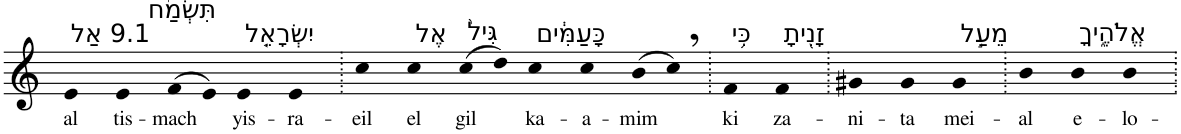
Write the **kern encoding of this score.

**kern	**text
*part1	*part1
*staff1	*staff1
*I"Piano	*
*I'Pno	*
*clefG2	*
*k[]	*
=1	=1
!LO:TX:a:t=9.1 אַל	!
!	!LO:LY:b
4e	al
!LO:TX:a:t=תִּשְׂמַ֨ח	!
!	!LO:LY:b
4e	tis-
!	!LO:LY:b
(>8f	-mach
8e)	.
!LO:TX:a:t=יִשְׂרָאֵ֤ל	!
!	!LO:LY:b
4e	yis-
!	!LO:LY:b
4e	-ra-
=2.	=2.
!	!LO:LY:b
4cc	-eil
!LO:TX:a:t=אֶל	!
!	!LO:LY:b
4cc	el
!LO:TX:a:t=גִּיל֙	!
!	!LO:LY:b
(>8cc	gil
8dd)	.
!LO:TX:a:t=כָּעַמִּ֔ים	!
!	!LO:LY:b
4cc	ka-
!	!LO:LY:b
4cc	-a-
!	!LO:LY:b
(>8b	-mim
8cc,)	.
=3.	=3.
!LO:TX:a:t=כִּ֥י	!
!	!LO:LY:b
4f	ki
!LO:TX:a:t=זָנִ֖יתָ	!
!	!LO:LY:b
4f	za-
=4.	=4.
!	!LO:LY:b
4g#X	-ni-
!	!LO:LY:b
4g#	-ta
!LO:TX:a:t=מֵעַ֣ל	!
!	!LO:LY:b
4g#	mei-
=5.	=5.
!	!LO:LY:b
4b	-al
!LO:TX:a:t=אֱלֹהֶ֑יךָ	!
!	!LO:LY:b
4b	e-
!	!LO:LY:b
4b	-lo-
=.	=.
*-	*-
